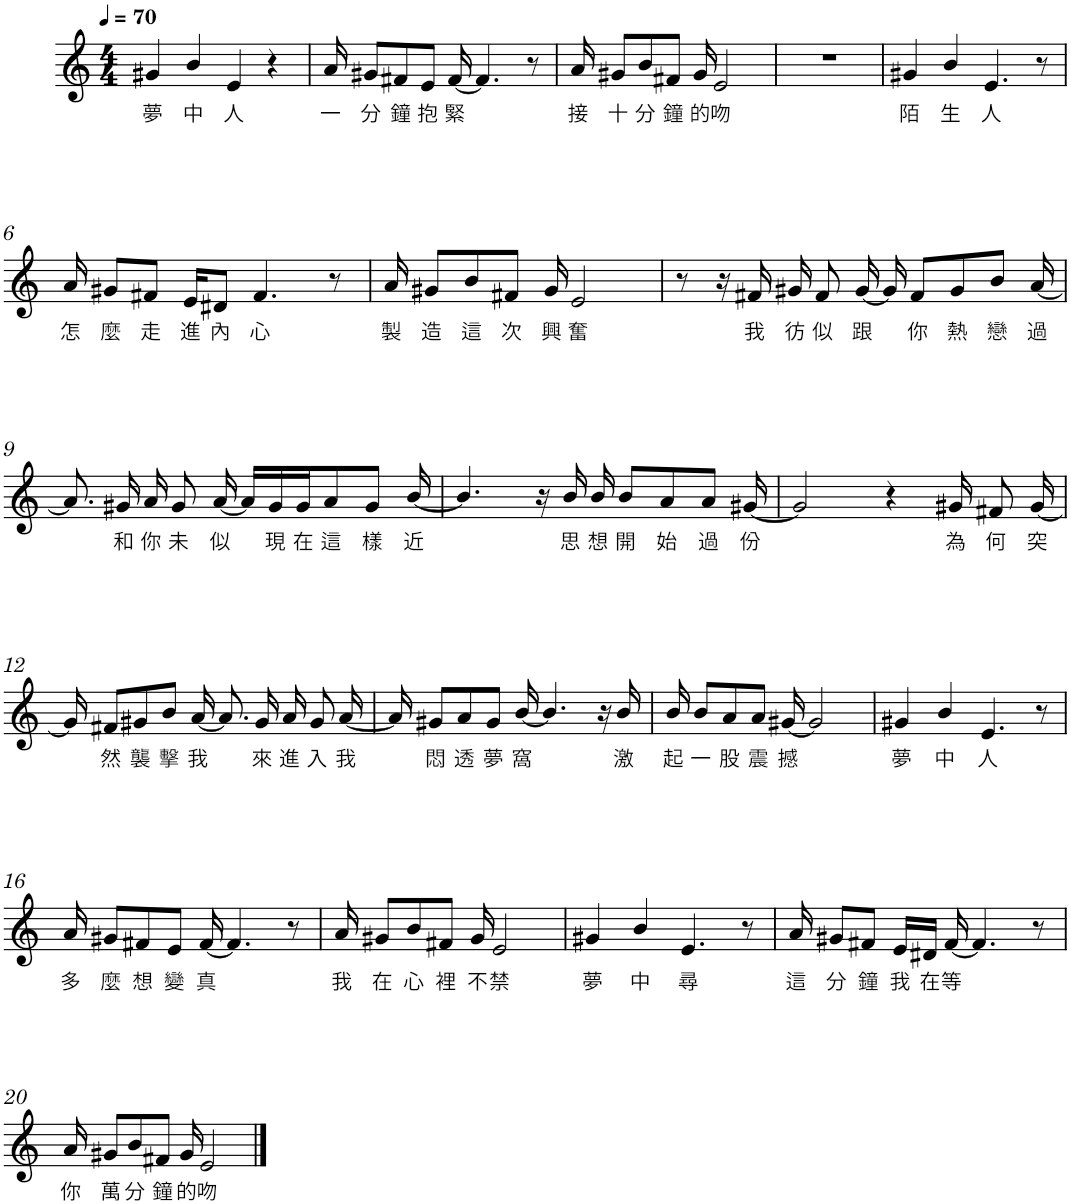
**kern	**text
*part1	*part1
*staff1	*staff1
*I"Piano	*
*I'Pno	*
*clefG2	*
*k[]	*
*M4/4	*
*MM70	*
=1	=1
!	!LO:LY:b
4g#X/	夢
!	!LO:LY:b
4b/	中
!	!LO:LY:b
4e/	人
4r	.
=2	=2
!	!LO:LY:b
16a/	一
!	!LO:LY:b
8g#X/L	分
!	!LO:LY:b
8f#X/	鐘
!	!LO:LY:b
8e/J	抱
!	!LO:LY:b
[16f#/	緊
4.f#/]	.
8r	.
=3	=3
!	!LO:LY:b
16a/	接
!	!LO:LY:b
8g#X/L	十
!	!LO:LY:b
8b/	分
!	!LO:LY:b
8f#X/J	鐘
!	!LO:LY:b
16g#/	的
!	!LO:LY:b
2e/	吻
=4	=4
1r	.
=5	=5
!	!LO:LY:b
4g#X/	陌
!	!LO:LY:b
4b/	生
!	!LO:LY:b
4.e/	人
8r	.
!!LO:LB:g=z
=6	=6
!	!LO:LY:b
16a/	怎
!	!LO:LY:b
8g#X/L	麼
!	!LO:LY:b
8f#X/J	走
!	!LO:LY:b
16e/KL	進
!	!LO:LY:b
8d#X/J	內
!	!LO:LY:b
4.f#/	心
8r	.
=7	=7
!	!LO:LY:b
16a/	製
!	!LO:LY:b
8g#X/L	造
!	!LO:LY:b
8b/	這
!	!LO:LY:b
8f#X/J	次
!	!LO:LY:b
16g#/	興
!	!LO:LY:b
2e/	奮
=8	=8
8r	.
16r	.
!	!LO:LY:b
16f#X/	我
!	!LO:LY:b
16g#X/	彷
!	!LO:LY:b
8f#/	似
!	!LO:LY:b
[16g#/	跟
16g#/]	.
!	!LO:LY:b
8f#/L	你
!	!LO:LY:b
8g#/	熱
!	!LO:LY:b
8b/J	戀
!	!LO:LY:b
[16a/	過
!!LO:LB:g=z
=9	=9
8.a/]	.
!	!LO:LY:b
16g#X/	和
!	!LO:LY:b
16a/	你
!	!LO:LY:b
8g#/	未
!	!LO:LY:b
[16a/	似
16a/LL]	.
!	!LO:LY:b
16g#/	現
!	!LO:LY:b
16g#/J	在
!	!LO:LY:b
8a/	這
!	!LO:LY:b
8g#/J	樣
!	!LO:LY:b
[16b/	近
=10	=10
4.b/]	.
16r	.
!	!LO:LY:b
16b/	思
!	!LO:LY:b
16b/	想
!	!LO:LY:b
8b/L	開
!	!LO:LY:b
8a/	始
!	!LO:LY:b
8a/J	過
!	!LO:LY:b
[16g#X/	份
=11	=11
2g#/]	.
4r	.
!	!LO:LY:b
16g#X/	為
!	!LO:LY:b
8f#X/	何
!	!LO:LY:b
[16g#/	突
!!LO:LB:g=z
=12	=12
16g#/]	.
!	!LO:LY:b
8f#X/L	然
!	!LO:LY:b
8g#X/	襲
!	!LO:LY:b
8b/J	擊
!	!LO:LY:b
[16a/	我
8.a/]	.
!	!LO:LY:b
16g#/	來
!	!LO:LY:b
16a/	進
!	!LO:LY:b
8g#/	入
!	!LO:LY:b
[16a/	我
=13	=13
16a/]	.
!	!LO:LY:b
8g#X/L	悶
!	!LO:LY:b
8a/	透
!	!LO:LY:b
8g#/J	夢
!	!LO:LY:b
[16b/	窩
4.b/]	.
16r	.
!	!LO:LY:b
16b/	激
=14	=14
!	!LO:LY:b
16b/	起
!	!LO:LY:b
8b/L	一
!	!LO:LY:b
8a/	股
!	!LO:LY:b
8a/J	震
!	!LO:LY:b
[16g#X/	撼
2g#/]	.
=15	=15
!	!LO:LY:b
4g#X/	夢
!	!LO:LY:b
4b/	中
!	!LO:LY:b
4.e/	人
8r	.
!!LO:LB:g=z
=16	=16
!	!LO:LY:b
16a/	多
!	!LO:LY:b
8g#X/L	麼
!	!LO:LY:b
8f#X/	想
!	!LO:LY:b
8e/J	變
!	!LO:LY:b
[16f#/	真
4.f#/]	.
8r	.
=17	=17
!	!LO:LY:b
16a/	我
!	!LO:LY:b
8g#X/L	在
!	!LO:LY:b
8b/	心
!	!LO:LY:b
8f#X/J	裡
!	!LO:LY:b
16g#/	不
!	!LO:LY:b
2e/	禁
=18	=18
!	!LO:LY:b
4g#X/	夢
!	!LO:LY:b
4b/	中
!	!LO:LY:b
4.e/	尋
8r	.
=19	=19
!	!LO:LY:b
16a/	這
!	!LO:LY:b
8g#X/L	分
!	!LO:LY:b
8f#X/J	鐘
!	!LO:LY:b
16e/LL	我
!	!LO:LY:b
16d#X/JJ	在
!	!LO:LY:b
[16f#/	等
4.f#/]	.
8r	.
!!LO:LB:g=z
=20	=20
!	!LO:LY:b
16a/	你
!	!LO:LY:b
8g#X/L	萬
!	!LO:LY:b
8b/	分
!	!LO:LY:b
8f#X/J	鐘
!	!LO:LY:b
16g#/	的
!	!LO:LY:b
2e/	吻
==	==
*-	*-
